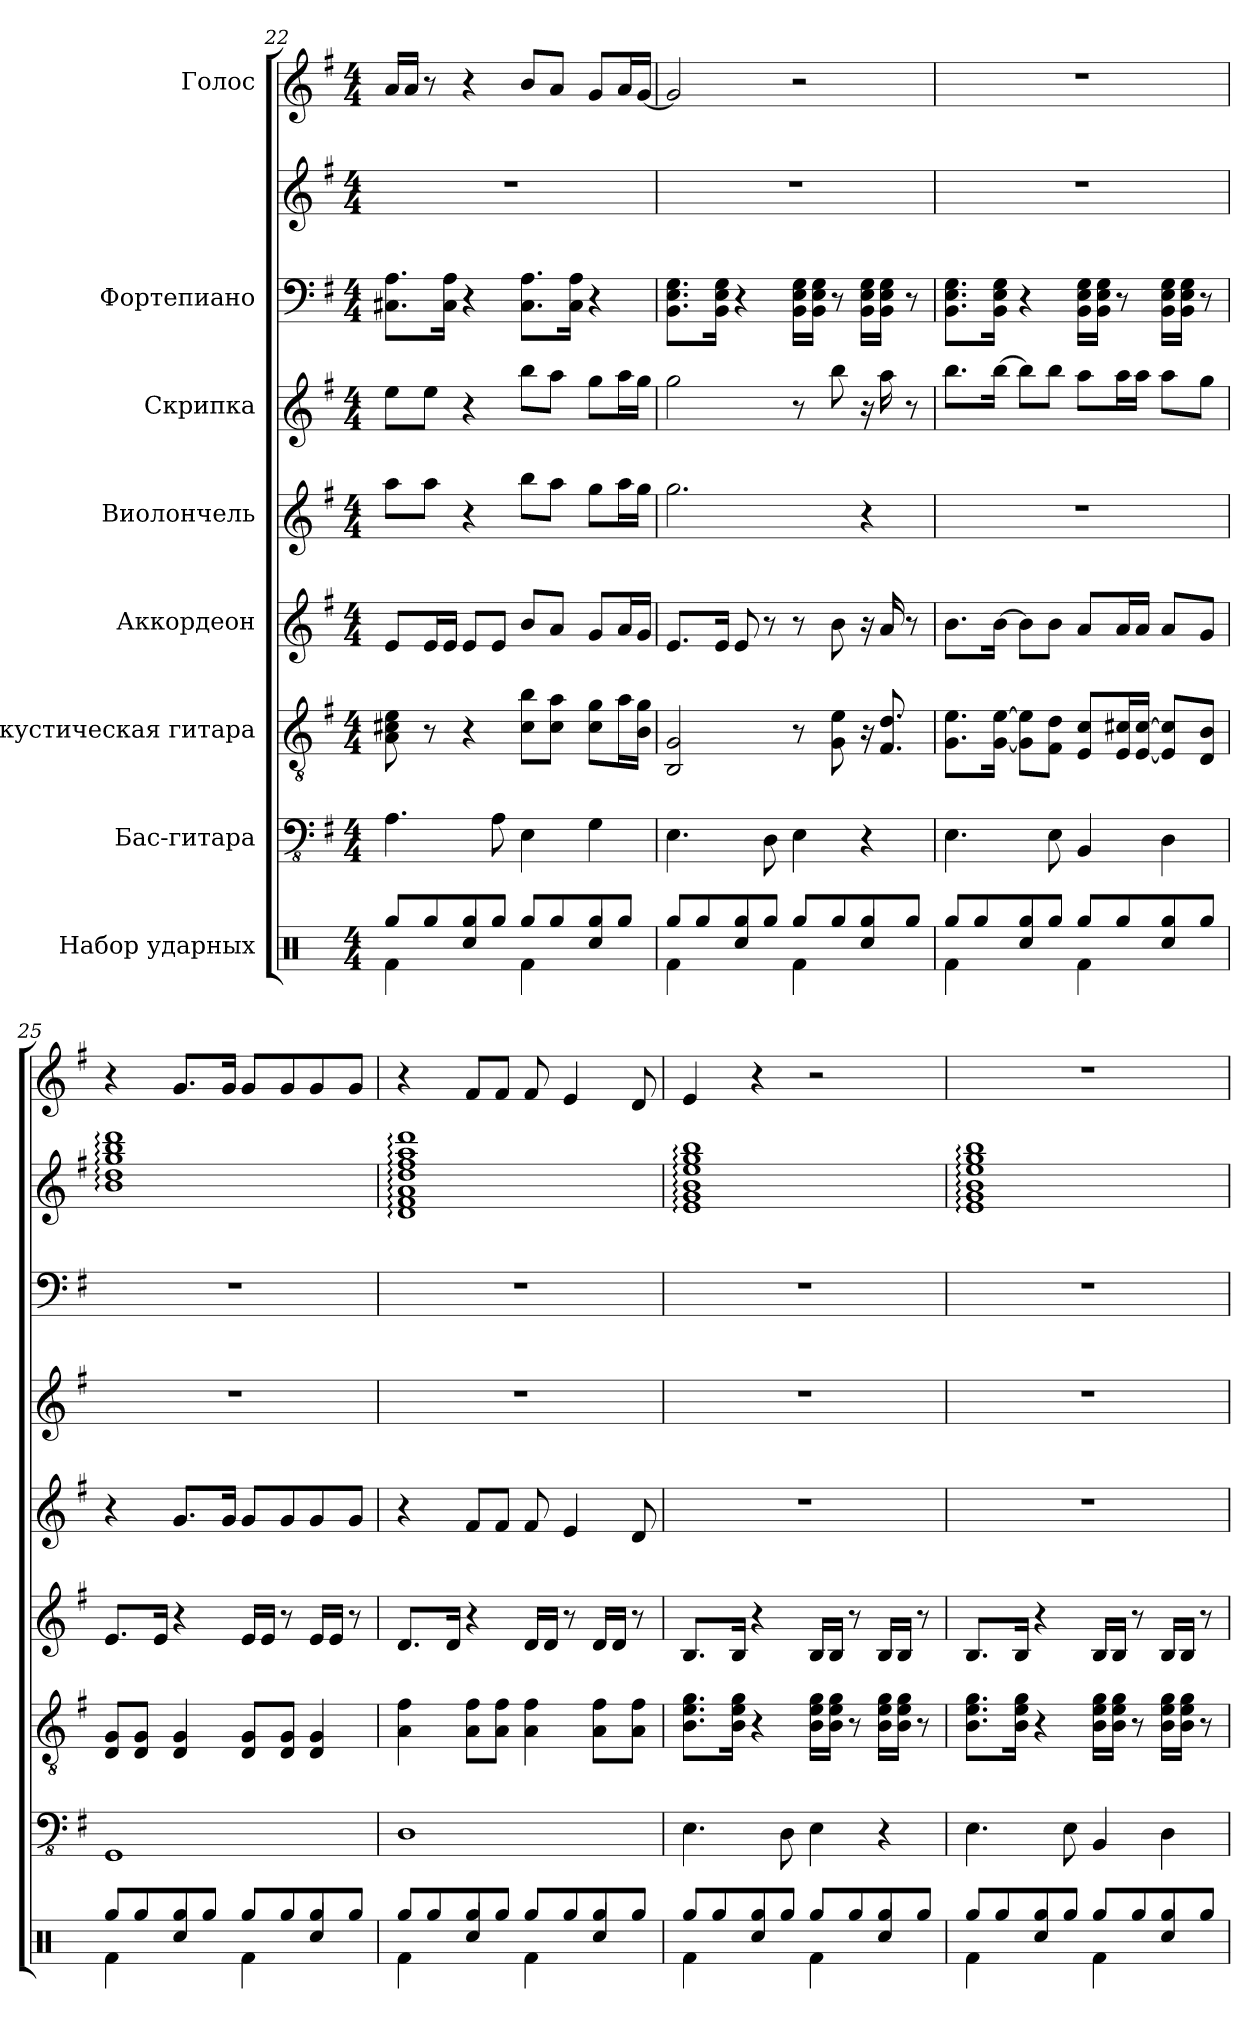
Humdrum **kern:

**kern	**kern	**kern	**kern	**kern	**kern	**kern	**kern	**kern
*part8	*part7	*part6	*part5	*part4	*part3	*part2	*part2	*part1
*staff9	*staff8	*staff7	*staff6	*staff5	*staff4	*staff3	*staff2	*staff1
*I"Набор ударных	*I"Бас-гитара	*I"Акустическая гитара	*I"Аккордеон	*I"Виолончель	*I"Скрипка	*I"Фортепиано	*	*I"Голос
!!LO:PB:g=z
*clefX	*clefFv4	*clefGv2	*clefG2	*clefG2	*clefG2	*clefF4	*clefG2	*clefG2
*k[]	*k[f#]	*k[f#]	*k[f#]	*k[f#]	*k[f#]	*k[f#]	*k[f#]	*k[f#]
*M4/4	*M4/4	*M4/4	*M4/4	*M4/4	*M4/4	*M4/4	*M4/4	*M4/4
=22	=22	=22	=22	=22	=22	=22	=22	=22
*^	*	*	*	*	*	*	*	*
8Rgg/L	4Rf\	4.AA\	8A\ 8c#X\ 8e\	8e/L	8aa\L	8ee\L	8.C#X\ 8.A\L	1r	16a/LL
.	.	.	.	.	.	.	.	.	16a/JJ
8Rgg/	.	.	8r	16e/L	8aa\J	8ee\J	.	.	8r
.	.	.	.	16e/JJ	.	.	16C#\ 16A\Jk	.	.
8Rgg/	4Rcc/	.	4r	8e/L	4r	4r	4r	.	4r
8Rgg/J	.	8AA\	.	8e/J	.	.	.	.	.
8Rgg/L	4Rf\	4EE\	8c#\ 8b\L	8b/L	8bb\L	8bb\L	8.C#\ 8.A\L	.	8b/L
8Rgg/	.	.	8c#\ 8a\J	8a/J	8aa\J	8aa\J	.	.	8a/J
.	.	.	.	.	.	.	16C#\ 16A\Jk	.	.
8Rgg/	4Rcc/	4GG\	8c#\ 8g\L	8g/L	8gg\L	8gg\L	4r	.	8g/L
8Rgg/J	.	.	16a\L	16a/L	16aa\L	16aa\L	.	.	16a/L
.	.	.	16B\ 16g\JJ	16g/JJ	16gg\JJ	16gg\JJ	.	.	[16g/JJ
=23	=23	=23	=23	=23	=23	=23	=23	=23	=23
8Rgg/L	4Rf\	4.EE\	2BB/ 2G/	8.e/L	2.gg\	2gg\	8.BB\ 8.E\ 8.G\L	1r	2g/]
8Rgg/	.	.	.	.	.	.	.	.	.
.	.	.	.	16e/Jk	.	.	16BB\ 16E\ 16G\Jk	.	.
8Rgg/	4Rcc/	.	.	8e/	.	.	4r	.	.
8Rgg/J	.	8DD\	.	8r	.	.	.	.	.
8Rgg/L	4Rf\	4EE\	8r	8r	.	8r	16BB\ 16E\ 16G\LL	.	2r
.	.	.	.	.	.	.	16BB\ 16E\ 16G\JJ	.	.
8Rgg/	.	.	8G\ 8e\	8b\	.	8bb\	8r	.	.
8Rgg/	4Rcc/	4r	16r	16r	4r	16r	16BB\ 16E\ 16G\LL	.	.
.	.	.	8.F#/ 8.d/	16a/	.	16aa\	16BB\ 16E\ 16G\JJ	.	.
8Rgg/J	.	.	.	8r	.	8r	8r	.	.
=24	=24	=24	=24	=24	=24	=24	=24	=24	=24
8Rgg/L	4Rf\	4.EE\	8.G\ 8.e\L	8.b\L	1r	8.bb\L	8.BB\ 8.E\ 8.G\L	1r	1r
8Rgg/	.	.	.	.	.	.	.	.	.
.	.	.	[16G\ [16e\Jk	[16b\Jk	.	[16bb\Jk	16BB\ 16E\ 16G\Jk	.	.
8Rgg/	4Rcc/	.	8G\] 8e\]L	8b\L]	.	8bb\L]	4r	.	.
8Rgg/J	.	8EE\	8F#\ 8d\J	8b\J	.	8bb\J	.	.	.
8Rgg/L	4Rf\	4BBB/	8E/ 8c/L	8a/L	.	8aa\L	16BB\ 16E\ 16G\LL	.	.
.	.	.	.	.	.	.	16BB\ 16E\ 16G\JJ	.	.
8Rgg/	.	.	16E/ 16c#X/L	16a/L	.	16aa\L	8r	.	.
.	.	.	[16E/ [16c#/JJ	16a/JJ	.	16aa\JJ	.	.	.
8Rgg/	4Rcc/	4DD\	8E/] 8c#/]L	8a/L	.	8aa\L	16BB\ 16E\ 16G\LL	.	.
.	.	.	.	.	.	.	16BB\ 16E\ 16G\JJ	.	.
8Rgg/J	.	.	8D/ 8B/J	8g/J	.	8gg\J	8r	.	.
!!LO:PB:g=z
=25	=25	=25	=25	=25	=25	=25	=25	=25	=25
8Rgg/L	4Rf\	1GGG	8D/ 8G/L	8.e/L	4r	1r	1r	1b: 1dd: 1gg: 1bb: 1ddd:	4r
8Rgg/	.	.	8D/ 8G/J	.	.	.	.	.	.
.	.	.	.	16e/Jk	.	.	.	.	.
8Rgg/	4Rcc/	.	4D/ 4G/	4r	8.g/L	.	.	.	8.g/L
8Rgg/J	.	.	.	.	.	.	.	.	.
.	.	.	.	.	16g/Jk	.	.	.	16g/Jk
8Rgg/L	4Rf\	.	8D/ 8G/L	16e/LL	8g/L	.	.	.	8g/L
.	.	.	.	16e/JJ	.	.	.	.	.
8Rgg/	.	.	8D/ 8G/J	8r	8g/	.	.	.	8g/
8Rgg/	4Rcc/	.	4D/ 4G/	16e/LL	8g/	.	.	.	8g/
.	.	.	.	16e/JJ	.	.	.	.	.
8Rgg/J	.	.	.	8r	8g/J	.	.	.	8g/J
=26	=26	=26	=26	=26	=26	=26	=26	=26	=26
8Rgg/L	4Rf\	1DD	4A\ 4f#\	8.d/L	4r	1r	1r	1d: 1f#: 1a: 1dd: 1ff#: 1aa: 1ddd:	4r
8Rgg/	.	.	.	.	.	.	.	.	.
.	.	.	.	16d/Jk	.	.	.	.	.
8Rgg/	4Rcc/	.	8A\ 8f#\L	4r	8f#/L	.	.	.	8f#/L
8Rgg/J	.	.	8A\ 8f#\J	.	8f#/J	.	.	.	8f#/J
8Rgg/L	4Rf\	.	4A\ 4f#\	16d/LL	8f#/	.	.	.	8f#/
.	.	.	.	16d/JJ	.	.	.	.	.
8Rgg/	.	.	.	8r	4e/	.	.	.	4e/
8Rgg/	4Rcc/	.	8A\ 8f#\L	16d/LL	.	.	.	.	.
.	.	.	.	16d/JJ	.	.	.	.	.
8Rgg/J	.	.	8A\ 8f#\J	8r	8d/	.	.	.	8d/
=27	=27	=27	=27	=27	=27	=27	=27	=27	=27
8Rgg/L	4Rf\	4.EE\	8.B\ 8.e\ 8.g\L	8.B/L	1r	1r	1r	1e: 1g: 1b: 1ee: 1gg: 1bb:	4e/
8Rgg/	.	.	.	.	.	.	.	.	.
.	.	.	16B\ 16e\ 16g\Jk	16B/Jk	.	.	.	.	.
8Rgg/	4Rcc/	.	4r	4r	.	.	.	.	4r
8Rgg/J	.	8DD\	.	.	.	.	.	.	.
8Rgg/L	4Rf\	4EE\	16B\ 16e\ 16g\LL	16B/LL	.	.	.	.	2r
.	.	.	16B\ 16e\ 16g\JJ	16B/JJ	.	.	.	.	.
8Rgg/	.	.	8r	8r	.	.	.	.	.
8Rgg/	4Rcc/	4r	16B\ 16e\ 16g\LL	16B/LL	.	.	.	.	.
.	.	.	16B\ 16e\ 16g\JJ	16B/JJ	.	.	.	.	.
8Rgg/J	.	.	8r	8r	.	.	.	.	.
!!LO:PB:g=z
=28	=28	=28	=28	=28	=28	=28	=28	=28	=28
8Rgg/L	4Rf\	4.EE\	8.B\ 8.e\ 8.g\L	8.B/L	1r	1r	1r	1e: 1g: 1b: 1ee: 1gg: 1bb:	1r
8Rgg/	.	.	.	.	.	.	.	.	.
.	.	.	16B\ 16e\ 16g\Jk	16B/Jk	.	.	.	.	.
8Rgg/	4Rcc/	.	4r	4r	.	.	.	.	.
8Rgg/J	.	8EE\	.	.	.	.	.	.	.
8Rgg/L	4Rf\	4BBB/	16B\ 16e\ 16g\LL	16B/LL	.	.	.	.	.
.	.	.	16B\ 16e\ 16g\JJ	16B/JJ	.	.	.	.	.
8Rgg/	.	.	8r	8r	.	.	.	.	.
8Rgg/	4Rcc/	4DD\	16B\ 16e\ 16g\LL	16B/LL	.	.	.	.	.
.	.	.	16B\ 16e\ 16g\JJ	16B/JJ	.	.	.	.	.
8Rgg/J	.	.	8r	8r	.	.	.	.	.
*v	*v	*	*	*	*	*	*	*	*
=	=	=	=	=	=	=	=	=
*-	*-	*-	*-	*-	*-	*-	*-	*-
